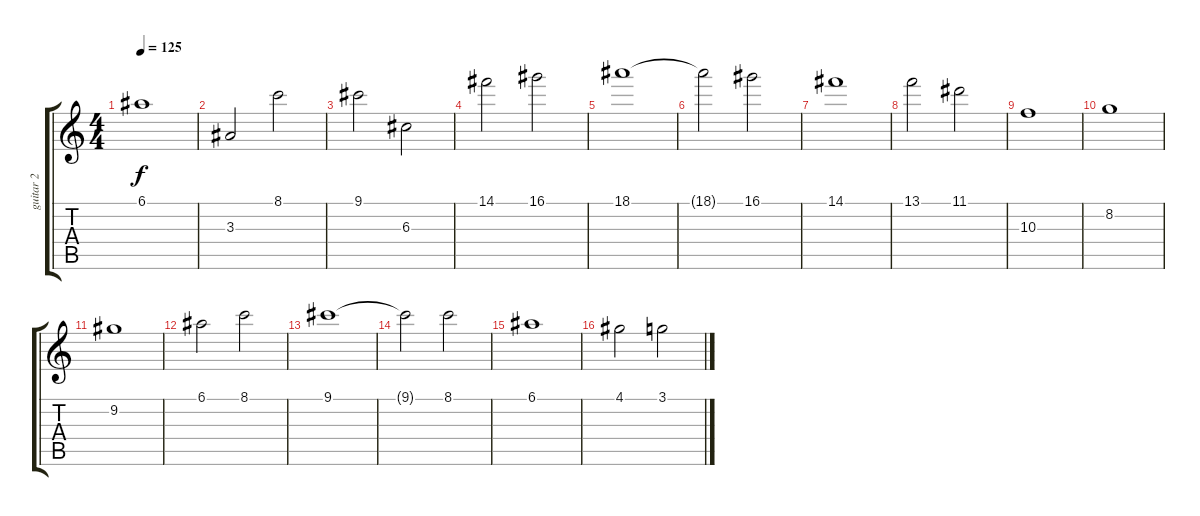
\track ("guitar 2" "guitar 2") {instrument overdrivenguitar}
\staff {score tabs}
\tuning (E4 B3 G3 D3 A2 E2) {hide}
\ts (4 4)
\tempo 125
\clef g2
\ks c
6.1.1{dy f} |
3.3.2 8.1.2 |
9.1.2 6.3.2 |
14.1.2 16.1.2 |
18.1.1 |
18.1{t}.2 16.1.2 |
14.1.1 |
13.1.2 11.1.2 |
10.3.1 |
8.2.1 |
9.2.1 |
6.1.2 8.1.2 |
9.1.1 |
9.1{t}.2 8.1.2 |
6.1.1 |
4.1.2 3.1.2
